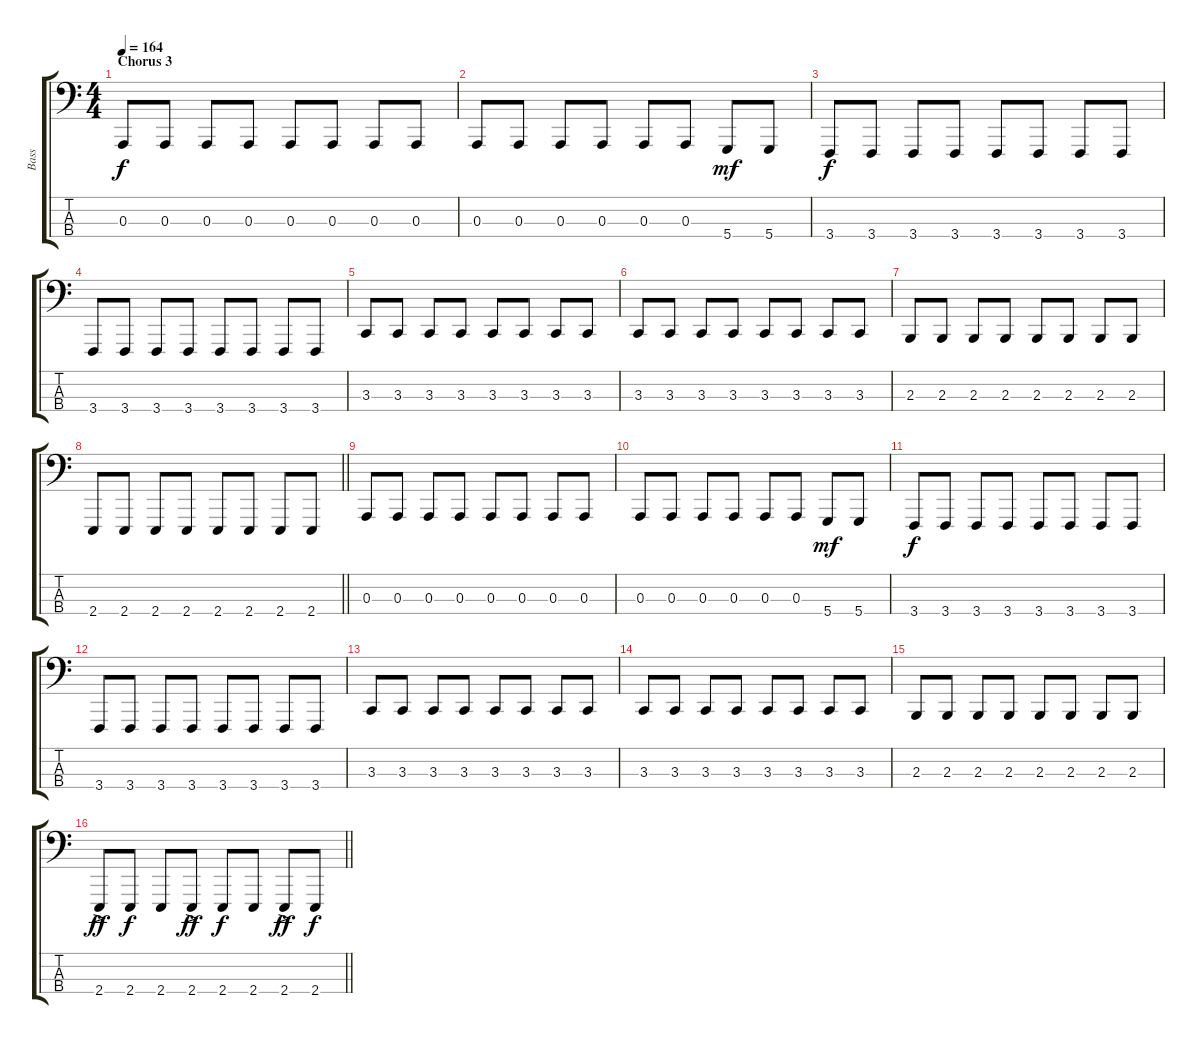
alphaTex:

\track ("Bass" "Bass") {instrument lead8bassandlead}
\staff {score tabs}
\tuning (G2 D2 A1 D1) {hide}
\ts (4 4)
\section ("" "Chorus 3")
\tempo 164
\clef f4
\ks c
0.3.8{dy f} 0.3.8 0.3.8 0.3.8 0.3.8 0.3.8 0.3.8 0.3.8 |
0.3.8 0.3.8 0.3.8 0.3.8 0.3.8 0.3.8 5.4.8{dy mf} 5.4.8 |
3.4.8{dy f} 3.4.8 3.4.8 3.4.8 3.4.8 3.4.8 3.4.8 3.4.8 |
3.4.8 3.4.8 3.4.8 3.4.8 3.4.8 3.4.8 3.4.8 3.4.8 |
3.3.8 3.3.8 3.3.8 3.3.8 3.3.8 3.3.8 3.3.8 3.3.8 |
3.3.8 3.3.8 3.3.8 3.3.8 3.3.8 3.3.8 3.3.8 3.3.8 |
2.3.8 2.3.8 2.3.8 2.3.8 2.3.8 2.3.8 2.3.8 2.3.8 |
\barLineRight lightlight
2.4.8 2.4.8 2.4.8 2.4.8 2.4.8 2.4.8 2.4.8 2.4.8 |
0.3.8 0.3.8 0.3.8 0.3.8 0.3.8 0.3.8 0.3.8 0.3.8 |
0.3.8 0.3.8 0.3.8 0.3.8 0.3.8 0.3.8 5.4.8{dy mf} 5.4.8 |
3.4.8{dy f} 3.4.8 3.4.8 3.4.8 3.4.8 3.4.8 3.4.8 3.4.8 |
3.4.8 3.4.8 3.4.8 3.4.8 3.4.8 3.4.8 3.4.8 3.4.8 |
3.3.8 3.3.8 3.3.8 3.3.8 3.3.8 3.3.8 3.3.8 3.3.8 |
3.3.8 3.3.8 3.3.8 3.3.8 3.3.8 3.3.8 3.3.8 3.3.8 |
2.3.8 2.3.8 2.3.8 2.3.8 2.3.8 2.3.8 2.3.8 2.3.8 |
\barLineRight lightlight
2.4{ac}.8{dy ff} 2.4.8{dy f} 2.4.8 2.4{ac}.8{dy ff} 2.4.8{dy f} 2.4.8 2.4{ac}.8{dy ff} 2.4.8{dy f}
